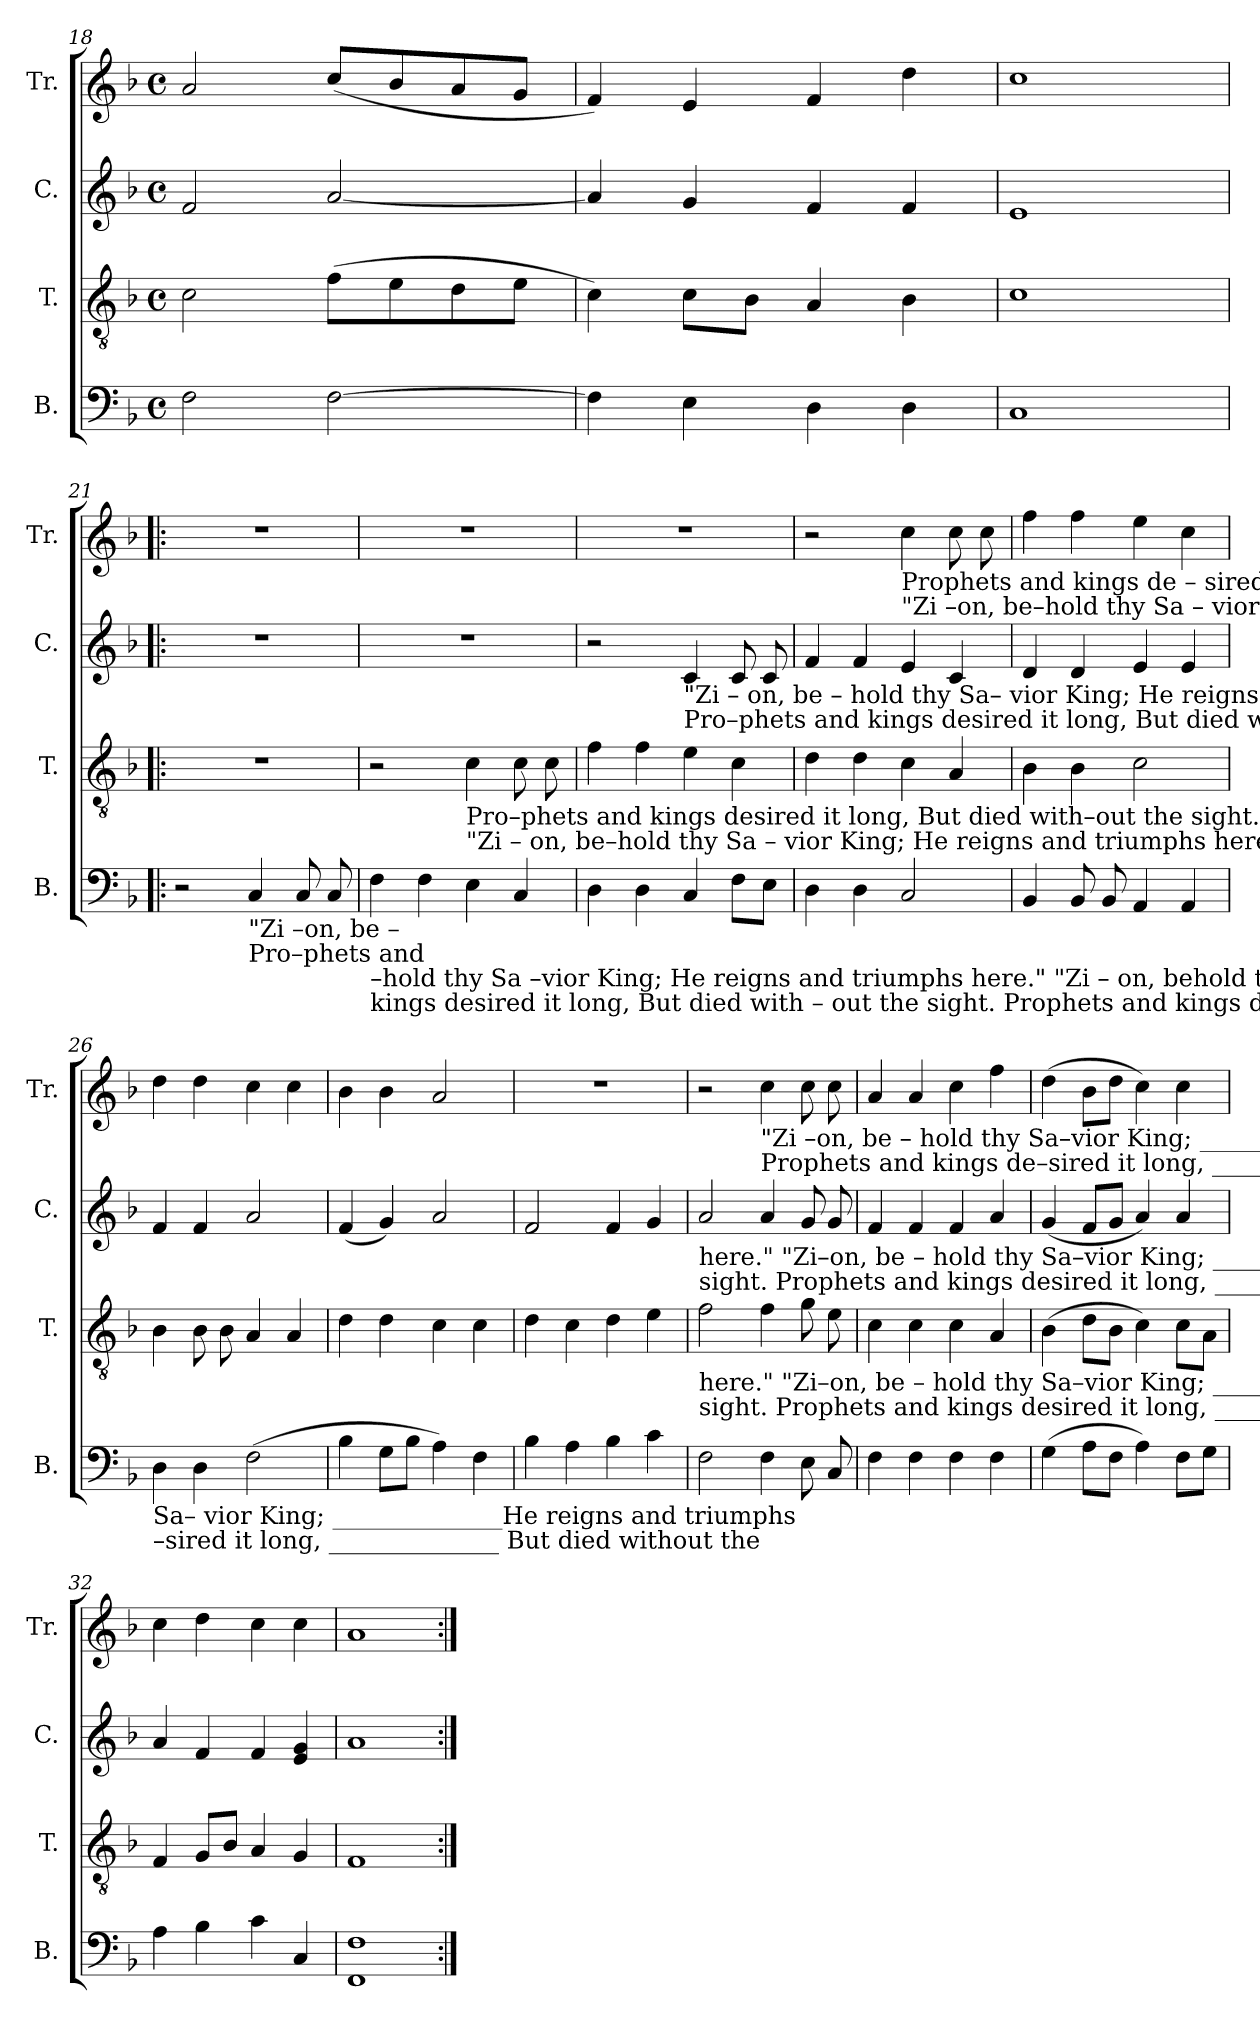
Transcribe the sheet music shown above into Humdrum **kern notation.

**kern	**kern	**kern	**kern
*part4	*part3	*part2	*part1
*staff4	*staff3	*staff2	*staff1
*I"B.	*I"T.	*I"C.	*I"Tr.
*I'B.	*I'T.	*I'C.	*I'Tr.
*clefF4	*clefGv2	*clefG2	*clefG2
*k[b-]	*k[b-]	*k[b-]	*k[b-]
*M4/4	*M4/4	*M4/4	*M4/4
*met(c)	*met(c)	*met(c)	*met(c)
=18	=18	=18	=18
2F\	2c\	2f/	2a/
[2F\	(8f\L	[2a/	(8cc/L
.	8e\	.	8b-/
.	8d\	.	8a/
.	8e\J	.	8g/J
=19	=19	=19	=19
4F\]	4c\)	4a/]	4f/)
4E\	8c\L	4g/	4e/
.	8B-\J	.	.
4D\	4A/	4f/	4f/
4D\	4B-\	4f/	4dd\
=20	=20	=20	=20
1C	1c	1e	1cc
=21!|:	=21!|:	=21!|:	=21!|:
2r	1r	1r	1r
!LO:TX:b:t="Zi –on,  be –	!	!	!
!LO:TX:b:t=Pro–phets and	!	!	!
4C/	.	.	.
8C/	.	.	.
8C/	.	.	.
!!LO:LB:g=z
=22	=22	=22	=22
!LO:TX:b:t=–hold thy Sa –vior     King;  He   reigns and         triumphs here."            "Zi – on,   behold   thy	!	!	!
!LO:TX:b:t=kings desired   it       long,   But  died   with   –  out  the  sight.               Prophets and kings de–	!	!	!
4F\	2r	1r	1r
4F\	.	.	.
!	!LO:TX:b:t=Pro–phets and kings  desired   it       long,  But died   with–out  the         sight.            Prophets and kings desired       it  long,  But   died    without  the	!	!
!	!LO:TX:b:t="Zi – on, be–hold  thy  Sa – vior           King;  He  reigns and   triumphs         here."        Zi – on,  behold  thy    Sa  – vior King;  He    reigns and triumphs	!	!
4E\	4c\	.	.
4C/	8c\	.	.
.	8c\	.	.
=23	=23	=23	=23
4D\	4f\	2r	1r
4D\	4f\	.	.
!	!	!LO:TX:b:t="Zi –  on,    be – hold   thy Sa– vior      King;   He      reigns  and  triumphs   here."         "He           reigns        and        triumphs	!
!	!	!LO:TX:b:t=Pro–phets and  kings desired    it        long,   But      died    with–out  the   sight.            But           died          with  –  out  the	!
4C/	4e\	4c/	.
8F\L	4c\	8c/	.
8E\J	.	8c/	.
=24	=24	=24	=24
4D\	4d\	4f/	2r
4D\	4d\	4f/	.
!	!	!	!LO:TX:b:t=Prophets and kings de  –  sired   it    long,   But  died   with–out  the     sight.
!	!	!	!LO:TX:b:t="Zi –on,  be–hold   thy       Sa – vior  King;   He  reigns and   triumphs    here."
2C/	4c\	4e/	4cc\
.	4A/	4c/	8cc\
.	.	.	8cc\
=25	=25	=25	=25
4BB-/	4B-\	4d/	4ff\
8BB-/	4B-\	4d/	4ff\
8BB-/	.	.	.
4AA/	2c\	4e/	4ee\
4AA/	.	4e/	4cc\
=26	=26	=26	=26
!LO:TX:b:t=Sa– vior    King; ______________He     reigns and triumphs	!	!	!
!LO:TX:b:t=–sired  it    long, ______________ But    died   without the	!	!	!
4D\	4B-\	4f/	4dd\
4D\	8B-\	4f/	4dd\
.	8B-\	.	.
(2F\	4A/	2a/	4cc\
.	4A/	.	4cc\
=27	=27	=27	=27
4B-\	4d\	(4f/	4b-\
8G\L	4d\	4g/)	4b-\
8B-\J	.	.	.
4A\)	4c\	2a/	2a/
4F\	4c\	.	.
=28	=28	=28	=28
4B-\	4d\	2f/	1r
4A\	4c\	.	.
4B-\	4d\	4f/	.
4c\	4e\	4g/	.
!!LO:PB:g=z
=29	=29	=29	=29
!	!	!LO:TX:b:t=here."  "Zi–on,   be – hold  thy Sa–vior King; ______   He    reigns and  triumphs  here."	!
!	!	!LO:TX:b:t=sight.      Prophets and  kings desired  it  long, ______  But    died   with–out  the  sight.	!
!	!LO:TX:b:t=here."  "Zi–on,   be – hold  thy Sa–vior King; ______   He    reigns and  triumphs  here."	!	!
!	!LO:TX:b:t=sight.      Prophets and  kings desired  it  long, ______  But    died   with–out  the  sight.	!	!
2F\	2f\	2a/	2r
!	!	!	!LO:TX:b:t="Zi –on,   be –  hold  thy Sa–vior  King;  _____    He        reigns and triumphs here."
!	!	!	!LO:TX:b:t=Prophets and  kings de–sired  it   long,  _____    But       died   without  the  sight.
4F\	4f\	4a/	4cc\
8E\	8g\	8g/	8cc\
8C/	8e\	8g/	8cc\
=30	=30	=30	=30
4F\	4c\	4f/	4a/
4F\	4c\	4f/	4a/
4F\	4c\	4f/	4cc\
4F\	4A/	4a/	4ff\
=31	=31	=31	=31
(4G\	(4B-\	(4g/	(4dd\
8A\L	8d\L	8f/L	8b-\L
8F\J	8B-\J	8g/J	8dd\J
4A\)	4c\)	4a/)	4cc\)
8F\L	8c\L	4a/	4cc\
8G\J	8A\J	.	.
=32	=32	=32	=32
4A\	4F/	4a/	4cc\
4B-\	8G/L	4f/	4dd\
.	8B-/J	.	.
4c\	4A/	4f/	4cc\
4C/	4G/	4e/ 4g/	4cc\
=33	=33	=33	=33
1FF 1F	1F	1a	1a
=:|!	=:|!	=:|!	=:|!
*-	*-	*-	*-
